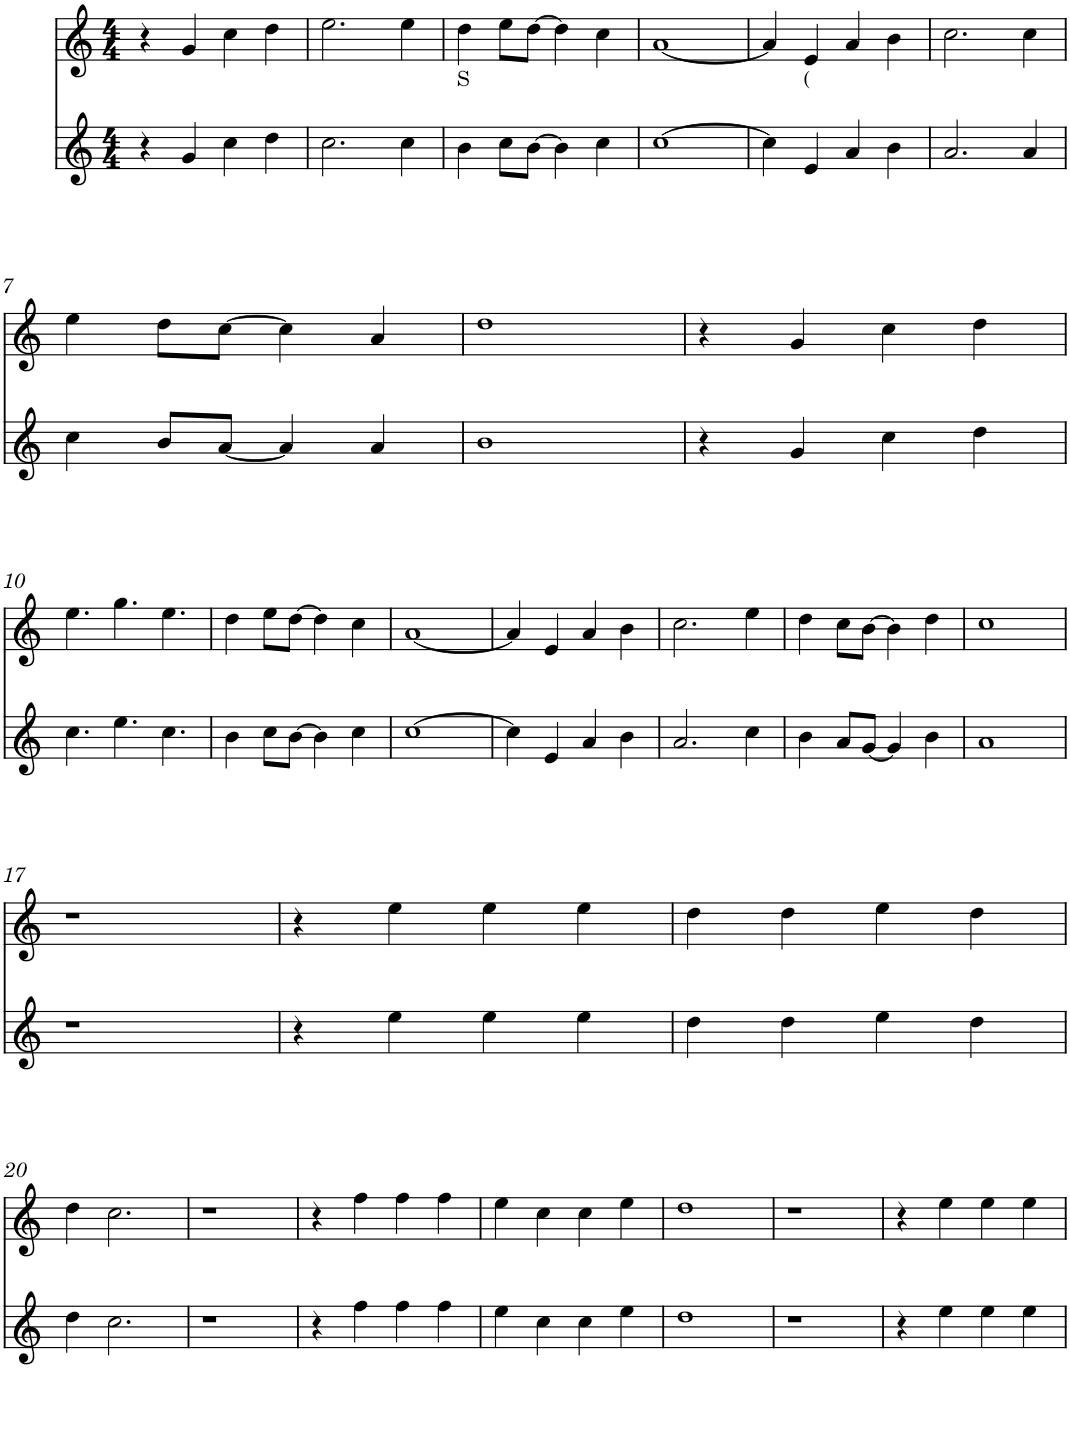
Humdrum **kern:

**kern	**kern
*part2	*part1
*staff2	*staff1
*I"Piano	*I"Piano
*I'Pno	*I'Pno
*clefG2	*clefG2
*k[]	*k[]
*M4/4	*M4/4
=1	=1
4r	4r
4g/	4g/
4cc\	4cc\
4dd\	4dd\
=2	=2
2.cc\	2.ee\
4cc\	4ee\
=3	=3
!	!LO:TX:b:t=S
4b\	4dd\
8cc\L	8ee\L
[8b\J	[8dd\J
4b\]	4dd\]
4cc\	4cc\
=4	=4
[1cc	[1a
=5	=5
4cc\]	4a/]
!	!LO:TX:b:t=(
4e/	4e/
4a/	4a/
4b\	4b\
=6	=6
2.a/	2.cc\
4a/	4cc\
!!LO:LB:g=z
=7	=7
4cc\	4ee\
8b/L	8dd\L
[8a/J	[8cc\J
4a/]	4cc\]
4a/	4a/
=8	=8
1b	1dd
=9	=9
4r	4r
4g/	4g/
4cc\	4cc\
4dd\	4dd\
!!LO:LB:g=z
=10	=10
4.cc\	4.ee\
4.ee\	4.gg\
[4cc\	[4ee\
=11	=11
4b\	4dd\
8cc\]	8ee\]
8cc\L	8ee\L
[8b\J	[8dd\J
4b\]	4dd\]
4cc\	4cc\
=12	=12
[1cc	[1a
=13	=13
4cc\]	4a/]
4e/	4e/
4a/	4a/
4b\	4b\
=14	=14
2.a/	2.cc\
4cc\	4ee\
=15	=15
4b\	4dd\
8a/L	8cc\L
[8g/J	[8b\J
4g/]	4b\]
4b\	4dd\
=16	=16
1a	1cc
!!LO:LB:g=z
=17	=17
1r	1r
=18	=18
4r	4r
4ee\	4ee\
4ee\	4ee\
4ee\	4ee\
=19	=19
4dd\	4dd\
4dd\	4dd\
4ee\	4ee\
4dd\	4dd\
!!LO:LB:g=z
=20	=20
4dd\	4dd\
2.cc\	2.cc\
=21	=21
1r	1r
=22	=22
4r	4r
4ff\	4ff\
4ff\	4ff\
4ff\	4ff\
=23	=23
4ee\	4ee\
4cc\	4cc\
4cc\	4cc\
4ee\	4ee\
=24	=24
1dd	1dd
=25	=25
1r	1r
=26	=26
4r	4r
4ee\	4ee\
4ee\	4ee\
4ee\	4ee\
=	=
*-	*-
